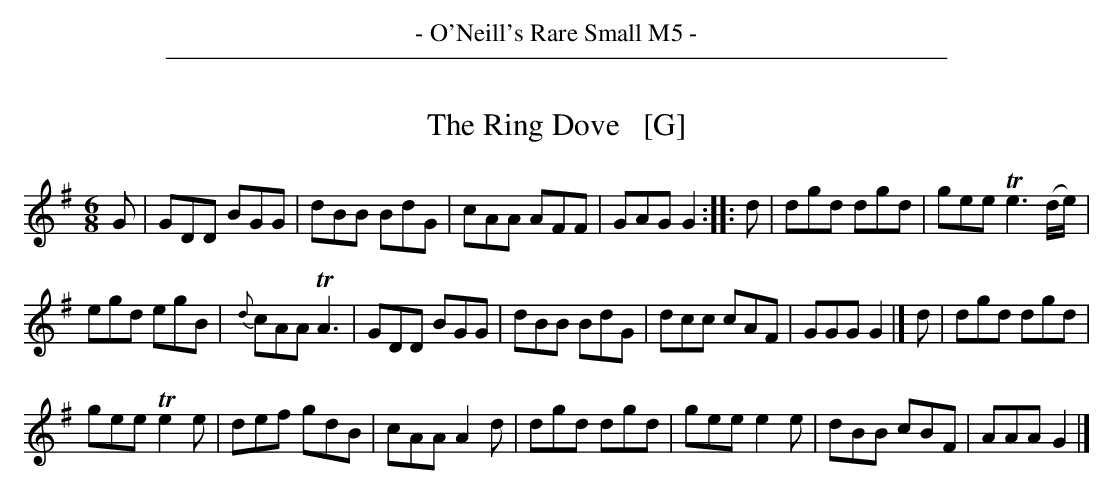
X:1
T: The Ring Dove   [G]
M: 6/8
L: 1/8
K: G
G |\
GDD BGG | dBB BdG | cAA AFF | GAG G2 :: d | dgd dgd | gee Te3 (d/e/) |
egd egB | {d}cAA TA3 | GDD BGG | dBB BdG | dcc cAF | GGG G2 |] d | dgd dgd |
gee Te2e | def gdB | cAA A2d | dgd dgd | gee e2e | dBB cBF | AAA G2 |]
